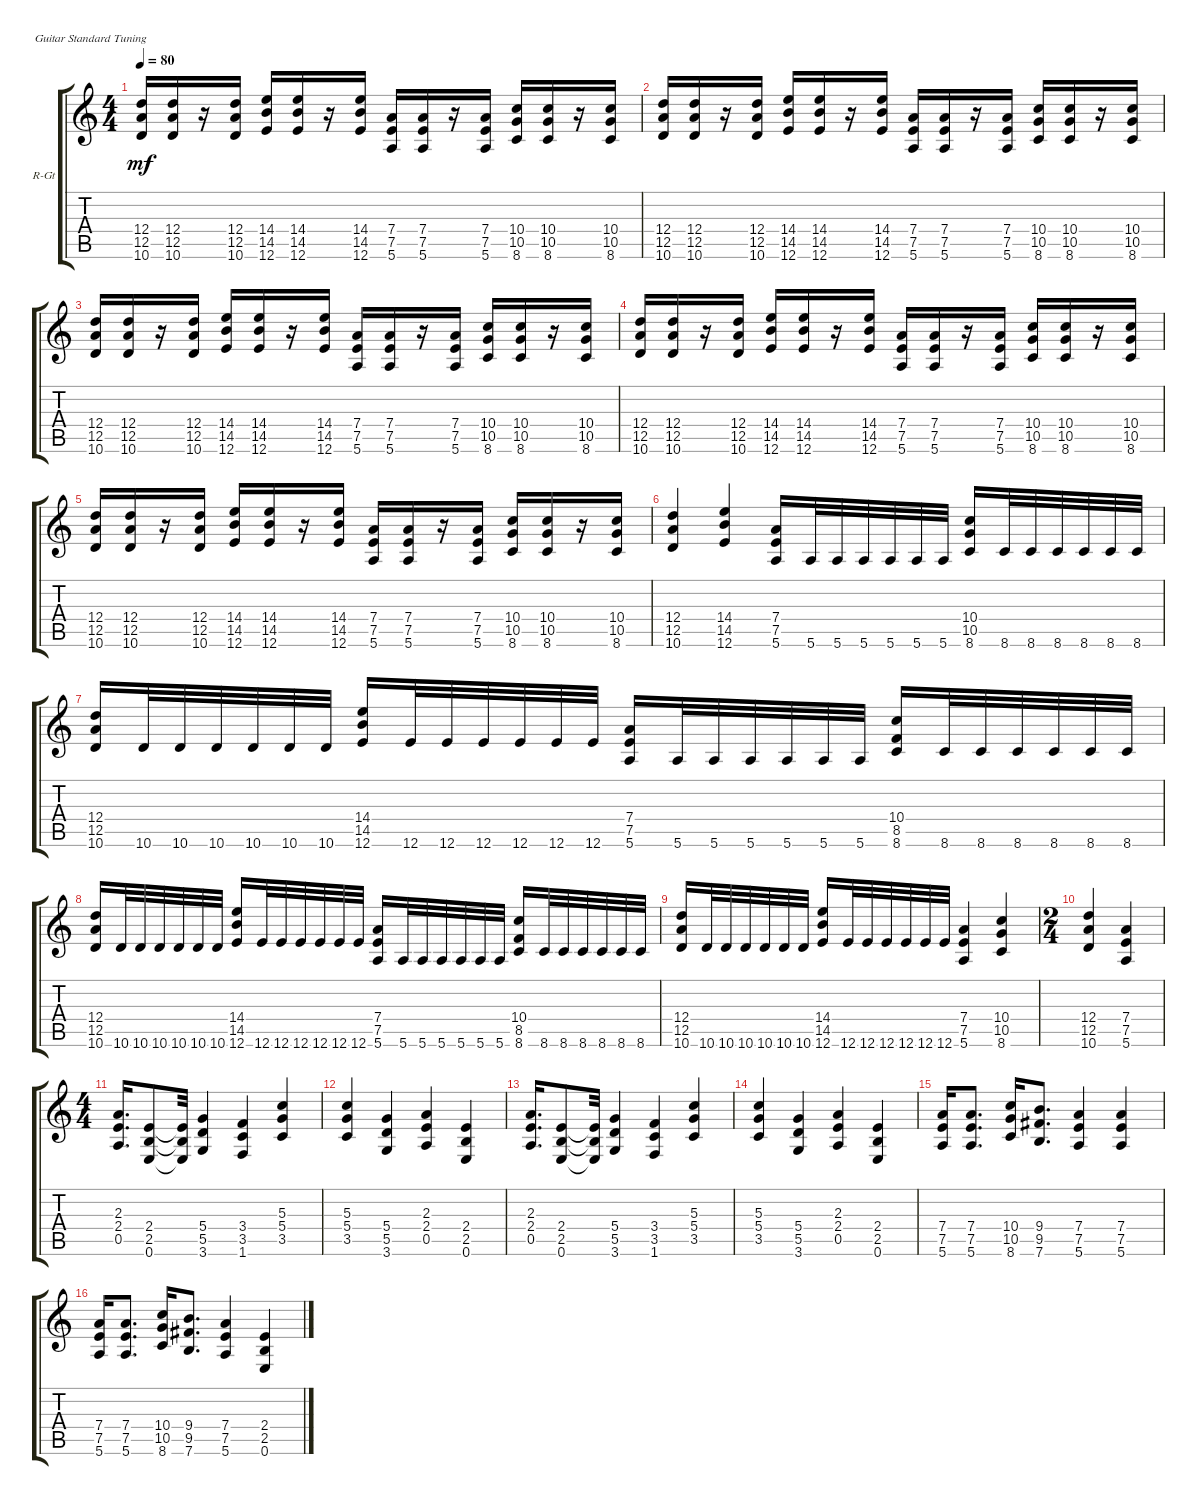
\defaultSystemsLayout 4
\bracketExtendMode groupsimilarinstruments
\firstSystemTrackNameOrientation horizontal
\otherSystemsTrackNameOrientation horizontal
\track ("Rythm Guitar" "R-Gt") {instrument distortionguitar}
\staff {score tabs}
\tuning (E4 B3 G3 D3 A2 E2)
\ts (4 4)
\tempo 80
\clef g2
\ks c
(12.4 12.5 10.6).16{dy mf} (12.4 12.5 10.6).16 r.16 (12.4 12.5 10.6).16 (14.4 14.5 12.6).16 (14.4 14.5 12.6).16 r.16 (14.4 14.5 12.6).16 (7.4 7.5 5.6).16 (7.4 7.5 5.6).16 r.16 (7.4 7.5 5.6).16 (10.4 10.5 8.6).16 (10.4 10.5 8.6).16 r.16 (10.4 10.5 8.6).16 |
(12.4 12.5 10.6).16 (12.4 12.5 10.6).16 r.16 (12.4 12.5 10.6).16 (14.4 14.5 12.6).16 (14.4 14.5 12.6).16 r.16 (14.4 14.5 12.6).16 (7.4 7.5 5.6).16 (7.4 7.5 5.6).16 r.16 (7.4 7.5 5.6).16 (10.4 10.5 8.6).16 (10.4 10.5 8.6).16 r.16 (10.4 10.5 8.6).16 |
(12.4 12.5 10.6).16 (12.4 12.5 10.6).16 r.16 (12.4 12.5 10.6).16 (14.4 14.5 12.6).16 (14.4 14.5 12.6).16 r.16 (14.4 14.5 12.6).16 (7.4 7.5 5.6).16 (7.4 7.5 5.6).16 r.16 (7.4 7.5 5.6).16 (10.4 10.5 8.6).16 (10.4 10.5 8.6).16 r.16 (10.4 10.5 8.6).16 |
(12.4 12.5 10.6).16 (12.4 12.5 10.6).16 r.16 (12.4 12.5 10.6).16 (14.4 14.5 12.6).16 (14.4 14.5 12.6).16 r.16 (14.4 14.5 12.6).16 (7.4 7.5 5.6).16 (7.4 7.5 5.6).16 r.16 (7.4 7.5 5.6).16 (10.4 10.5 8.6).16 (10.4 10.5 8.6).16 r.16 (10.4 10.5 8.6).16 |
(12.4 12.5 10.6).16 (12.4 12.5 10.6).16 r.16 (12.4 12.5 10.6).16 (14.4 14.5 12.6).16 (14.4 14.5 12.6).16 r.16 (14.4 14.5 12.6).16 (7.4 7.5 5.6).16 (7.4 7.5 5.6).16 r.16 (7.4 7.5 5.6).16 (10.4 10.5 8.6).16 (10.4 10.5 8.6).16 r.16 (10.4 10.5 8.6).16 |
(12.4 12.5 10.6).4 (14.4 14.5 12.6).4 (7.4 7.5 5.6).16 5.6.32 5.6.32 5.6.32 5.6.32 5.6.32 5.6.32 (10.4 10.5 8.6).16 8.6.32 8.6.32 8.6.32 8.6.32 8.6.32 8.6.32 |
(12.4 12.5 10.6).16 10.6.32 10.6.32 10.6.32 10.6.32 10.6.32 10.6.32 (14.4 14.5 12.6).16 12.6.32 12.6.32 12.6.32 12.6.32 12.6.32 12.6.32 (7.4 7.5 5.6).16 5.6.32 5.6.32 5.6.32 5.6.32 5.6.32 5.6.32 (10.4 8.5 8.6).16 8.6.32 8.6.32 8.6.32 8.6.32 8.6.32 8.6.32 |
(12.4 12.5 10.6).16 10.6.32 10.6.32 10.6.32 10.6.32 10.6.32 10.6.32 (14.4 14.5 12.6).16 12.6.32 12.6.32 12.6.32 12.6.32 12.6.32 12.6.32 (7.4 7.5 5.6).16 5.6.32 5.6.32 5.6.32 5.6.32 5.6.32 5.6.32 (10.4 8.5 8.6).16 8.6.32 8.6.32 8.6.32 8.6.32 8.6.32 8.6.32 |
(12.4 12.5 10.6).16 10.6.32 10.6.32 10.6.32 10.6.32 10.6.32 10.6.32 (14.4 14.5 12.6).16 12.6.32 12.6.32 12.6.32 12.6.32 12.6.32 12.6.32 (7.4 7.5 5.6).4 (10.4 10.5 8.6).4 |
\ts (2 4)
(12.4 12.5 10.6).4 (7.4 7.5 5.6).4 |
\ts (4 4)
(2.3 2.4 0.5).16{d} (2.4 2.5 0.6).8 (2.4{t} 2.5{t} 0.6{t}).32 (5.4 5.5 3.6).4 (3.4 3.5 1.6).4 (5.4 3.5 5.3).4 |
(5.3 5.4 3.5).4 (5.4 5.5 3.6).4 (2.3 2.4 0.5).4 (2.4 2.5 0.6).4 |
(2.3 2.4 0.5).16{d} (2.4 2.5 0.6).8 (2.4{t} 2.5{t} 0.6{t}).32 (5.4 5.5 3.6).4 (3.4 3.5 1.6).4 (5.4 3.5 5.3).4 |
(5.3 5.4 3.5).4 (5.4 5.5 3.6).4 (2.3 2.4 0.5).4 (2.4 2.5 0.6).4 |
(7.4 7.5 5.6).16 (7.4 7.5 5.6).8{d} (10.4 10.5 8.6).16 (9.4 9.5 7.6).8{d} (7.4 7.5 5.6).4 (7.4 7.5 5.6).4 |
(7.4 7.5 5.6).16 (7.4 7.5 5.6).8{d} (10.4 10.5 8.6).16 (9.4 9.5 7.6).8{d} (7.4 7.5 5.6).4 (2.4 2.5 0.6).4
